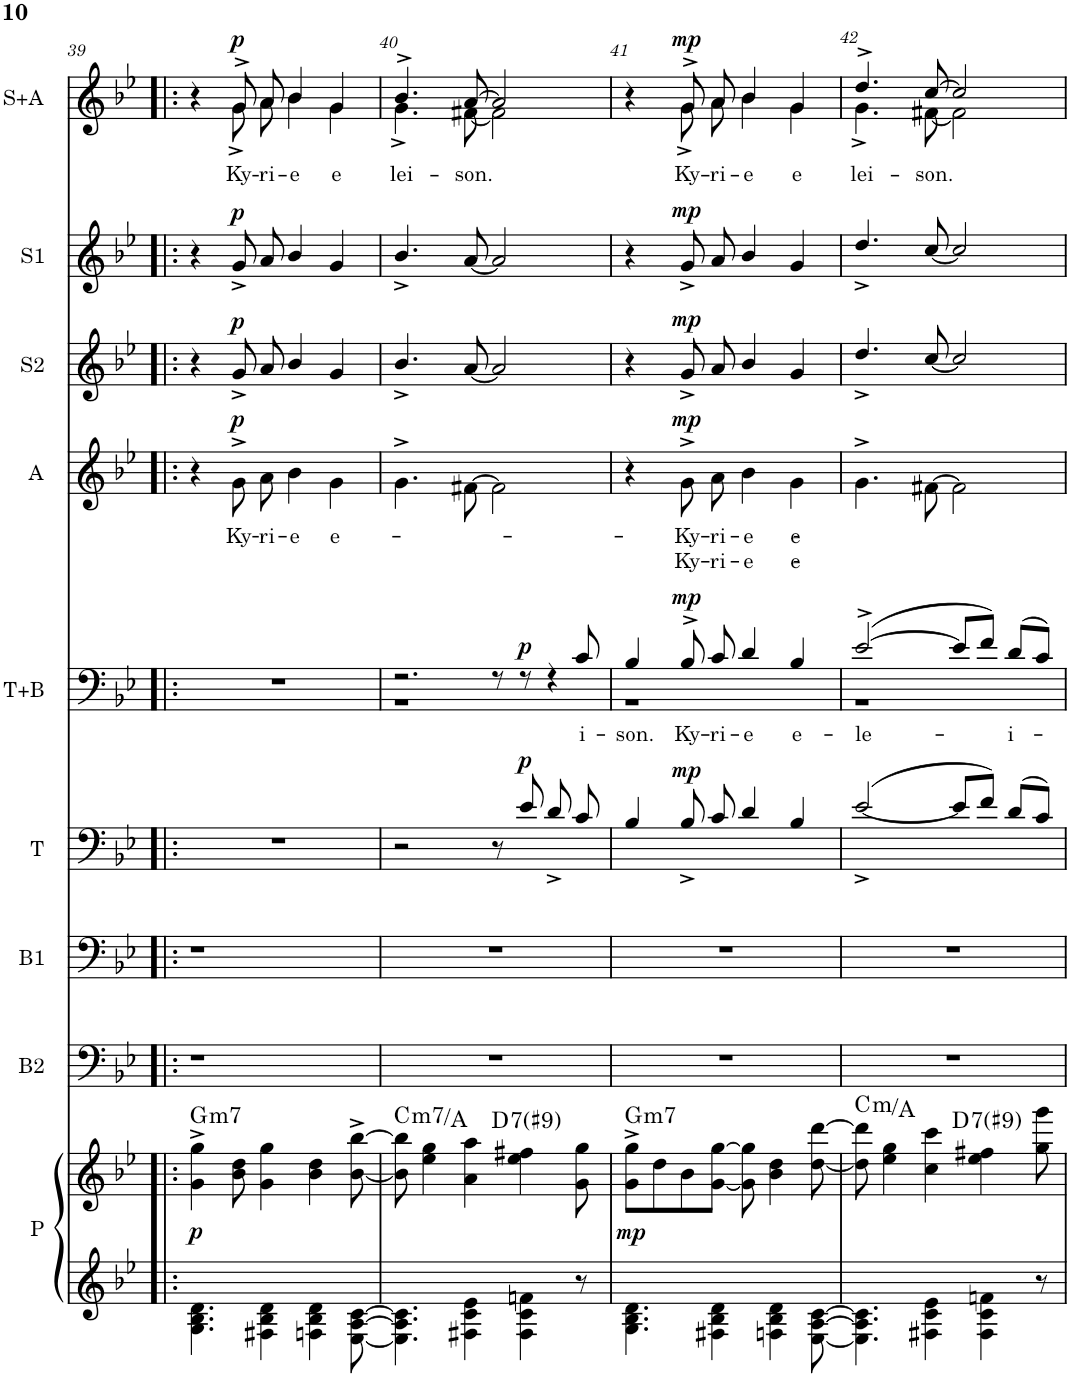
**kern	**kern	**dynam	**harte	**kern	**kern	**kern	**dynam	**kern	**text	**dynam	**kern	**text	**text	**dynam	**kern	**dynam	**kern	**dynam	**kern	**text	**dynam
*part9	*part9	*part9	*part9	*part8	*part7	*part6	*part6	*part5	*part5	*part5	*part4	*part4	*part4	*part4	*part3	*part3	*part2	*part2	*part1	*part1	*part1
*staff10	*staff9	*staff9/10	*	*staff8	*staff7	*staff6	*staff6	*staff5	*staff5	*staff5	*staff4	*staff4	*staff4	*staff4	*staff3	*staff3	*staff2	*staff2	*staff1	*staff1	*staff1
*I"Piano	*	*	*	*I"B2	*I"B1	*I"T	*	*I"T+B	*	*	*I"A	*	*	*	*I"S2	*	*I"S1	*	*I"S+A	*	*
*I'P	*	*	*	*I'B2	*I'B1	*I'T	*	*I'T+B	*	*	*I'A	*	*	*	*I'S2	*	*I'S1	*	*I'S+A	*	*
!!LO:PB:g=z
*clefG2	*clefG2	*	*	*clefF4	*clefF4	*clefF4	*	*clefF4	*	*	*clefG2	*	*	*	*clefG2	*	*clefG2	*	*clefG2	*	*
*k[b-e-]	*k[b-e-]	*	*	*k[b-e-]	*k[b-e-]	*k[b-e-]	*	*k[b-e-]	*	*	*k[b-e-]	*	*	*	*k[b-e-]	*	*k[b-e-]	*	*k[b-e-]	*	*
*M2/2	*M2/2	*	*	*M2/2	*M2/2	*M2/2	*	*M2/2	*	*	*M2/2	*	*	*	*M2/2	*	*M2/2	*	*M2/2	*	*
*met(c|)	*met(c|)	*	*	*met(c|)	*met(c|)	*met(c|)	*	*met(c|)	*	*	*met(c|)	*	*	*	*met(c|)	*	*met(c|)	*	*met(c|)	*	*
=39!|:	=39!|:	=39!|:	=39!|:	=39!|:	=39!|:	=39!|:	=39!|:	=39!|:	=39!|:	=39!|:	=39!|:	=39!|:	=39!|:	=39!|:	=39!|:	=39!|:	=39!|:	=39!|:	=39!|:	=39!|:	=39!|:
*	*	*	*	*	*	*	*	*	*	*	*	*	*	*	*	*	*	*	*^	*	*
!	!	!LO:DY:b	!LO:H:kt=m7	!	!	!	!	!	!	!	!	!	!	!	!	!	!	!	!	!	!	!
4.G\ 4.B-\ 4.d\	4g\^ 4gg\^	p	G:min7	1r	1r	1r	.	1r	.	.	4r	.	.	.	4r	.	4r	.	4r	4ryy	.	.
!	!	!	!	!	!	!	!	!	!	!	!	!LO:LY:b	!	!LO:DY:a	!	!LO:DY:a	!	!LO:DY:a	!	!	!LO:LY:b	!LO:DY:a
.	8b-\ 8dd\	.	.	.	.	.	.	.	.	.	8g^\L	Ky-	.	p	8g^/L	p	8g^/L	p	8g^/L	8g^\L	Ky-	p
!	!	!	!	!	!	!	!	!	!	!	!	!LO:LY:b	!	!	!	!	!	!	!	!	!LO:LY:b	!
4F#X\ 4B-\ 4d\	4g\ 4gg\	.	.	.	.	.	.	.	.	.	8a\J	-ri-	.	.	8a/J	.	8a/J	.	8a/J	8a\J	-ri-	.
!	!	!	!	!	!	!	!	!	!	!	!	!LO:LY:b	!	!	!	!	!	!	!	!	!LO:LY:b	!
.	.	.	.	.	.	.	.	.	.	.	4b-\	-e	.	.	4b-/	.	4b-/	.	4b-/	4b-\	-e	.
4Fn\ 4B-\ 4d\	4b-\ 4dd\	.	.	.	.	.	.	.	.	.	.	.	.	.	.	.	.	.	.	.	.	.
!	!	!	!	!	!	!	!	!	!	!	!	!LO:LY:b	!	!	!	!	!	!	!	!	!LO:LY:b	!
.	.	.	.	.	.	.	.	.	.	.	4g\	e-	.	.	4g/	.	4g/	.	4g/	4g\	e-	.
[8E-\ [8A\ [8c\	[8b-\^ [8bb-\^	.	.	.	.	.	.	.	.	.	.	.	.	.	.	.	.	.	.	.	.	.
=40	=40	=40	=40	=40	=40	=40	=40	=40	=40	=40	=40	=40	=40	=40	=40	=40	=40	=40	=40	=40	=40	=40
!	!	!	!LO:H:kt=m7	!	!	!	!	!LO:N:vis=2.	!	!	!	!	!	!	!	!	!	!	!	!	!LO:LY:b	!
*	*^	*	*	*	*	*	*	*^	*	*	*	*	*	*	*	*	*	*	*	*	*	*
4.E-\] 4.A\] 4.c\]	8b-\] 8bb-\]	2ryy	.	C:min7/6	1r	1r	2r	.	8%5r	1r	.	.	4.g^\	.	.	.	4.b-^/	.	4.b-^/	.	4.b-^/	4.g^\	lei-	.
.	4ee-\ 4gg\	.	.	.	.	.	.	.	.	.	.	.	.	.	.	.	.	.	.	.	.	.	.	.
!	!	!	!	!	!	!	!	!	!	!	!	!	!	!	!	!	!	!	!	!	!	!	!LO:LY:b	!
4F#X\ 4c\ 4e-\	4a\ 4aa\	.	.	.	.	.	.	.	.	.	.	.	[8f#X\	.	.	.	[8a/	.	[8a/	.	[8a/	[8f#X\	-son.	.
!	!	!	!	!LO:H:kt=7	!	!	!	!	!	!	!	!	!	!	!	!	!	!	!	!	!	!	!	!
.	.	2.ryy	.	D:7	.	.	8r	.	.	.	.	.	2f#\]	.	.	.	2a/]	.	2a/]	.	2a/]	2f#\]	.	.
!	!	!	!	!	!	!	!	!LO:DY:a	!	!	!	!LO:DY:a	!	!	!	!	!	!	!	!	!	!	!	!
4F#\ 4c\ 4fn\	4ee-\ 4ff#X\	.	.	.	.	.	8e-/	p	8r	.	.	p	.	.	.	.	.	.	.	.	.	.	.	.
.	.	.	.	.	.	.	8d^/	.	8r	.	.	.	.	.	.	.	.	.	.	.	.	.	.	.
8r	8g\ 8gg\	.	.	.	.	.	8c/	.	4r	.	.	.	.	.	.	.	.	.	.	.	.	.	.	.
4ryy	4ryy	.	.	.	4ryy	4ryy	4ryy	.	.	4ryy	.	.	4ryy	.	.	.	4ryy	.	4ryy	.	4ryy	4ryy	.	.
!	!	!	!	!	!	!	!	!	!	!	!LO:LY:b	!	!	!	!	!	!	!	!	!	!	!	!	!
.	.	.	.	.	.	.	.	.	8c/	.	-i-	.	.	.	.	.	.	.	.	.	.	.	.	.
=41	=41	=41	=41	=41	=41	=41	=41	=41	=41	=41	=41	=41	=41	=41	=41	=41	=41	=41	=41	=41	=41	=41	=41	=41
!	!	!	!LO:DY:b	!LO:H:kt=m7	!	!	!	!	!	!	!LO:LY:b	!	!	!	!	!	!	!	!	!	!	!	!	!
*	*v	*v	*	*	*	*	*	*	*	*	*	*	*	*	*	*	*	*	*	*	*	*	*	*
4.G\ 4.B-\ 4.d\	8g\^ 8gg\^L	mp	G:min7	1r	1r	4B-/	.	4B-/	1r	-son.	.	4r	.	.	.	4r	.	4r	.	4r	4ryy	.	.
.	8dd\	.	.	.	.	.	.	.	.	.	.	.	.	.	.	.	.	.	.	.	.	.	.
!	!	!	!	!	!	!	!LO:DY:a	!	!	!LO:LY:b	!LO:DY:a	!	!LO:LY:b	!LO:LY:b	!LO:DY:a	!	!LO:DY:a	!	!LO:DY:a	!	!	!LO:LY:b	!LO:DY:a
.	8b-\	.	.	.	.	8B-^/	mp	8B-^/	.	Ky-	mp	8g^\L	Ky-	Ky-	mp	8g^/L	mp	8g^/L	mp	8g^/L	8g^\L	Ky-	mp
!	!	!	!	!	!	!	!	!	!	!LO:LY:b	!	!	!LO:LY:b	!LO:LY:b	!	!	!	!	!	!	!	!LO:LY:b	!
4F#X\ 4B-\ 4d\	[8g\ [8gg\J	.	.	.	.	8c/	.	8c/	.	-ri-	.	8a\J	-ri-	-ri-	.	8a/J	.	8a/J	.	8a/J	8a\J	-ri-	.
!	!	!	!	!	!	!	!	!	!	!LO:LY:b	!	!	!LO:LY:b	!LO:LY:b	!	!	!	!	!	!	!	!LO:LY:b	!
.	8g\] 8gg\]	.	.	.	.	4d/	.	4d/	.	-e	.	4b-\	-e	-e	.	4b-/	.	4b-/	.	4b-/	4b-\	-e	.
4Fn\ 4B-\ 4d\	4b-\ 4dd\	.	.	.	.	.	.	.	.	.	.	.	.	.	.	.	.	.	.	.	.	.	.
!	!	!	!	!	!	!	!	!	!	!LO:LY:b	!	!	!LO:LY:b	!LO:LY:b	!	!	!	!	!	!	!	!LO:LY:b	!
.	.	.	.	.	.	4B-/	.	4B-/	.	e-	.	4g\	e-	e-	.	4g/	.	4g/	.	4g/	4g\	e-	.
[8E-\ [8A\ [8c\	[8dd\ [8ddd\	.	.	.	.	.	.	.	.	.	.	.	.	.	.	.	.	.	.	.	.	.	.
=42	=42	=42	=42	=42	=42	=42	=42	=42	=42	=42	=42	=42	=42	=42	=42	=42	=42	=42	=42	=42	=42	=42	=42
!	!	!	!LO:H:kt=m	!	!	!	!	!	!	!LO:LY:b	!	!	!	!	!	!	!	!	!	!	!	!LO:LY:b	!
*	*^	*	*	*	*	*	*	*	*	*	*	*	*	*	*	*	*	*	*	*	*	*	*
4.E-\] 4.A\] 4.c\]	8dd\] 8ddd\]	2ryy	.	C:min/6	1r	1r	(>[2e-^/	.	(>[2e-^/	1r	-le-	.	4.g^\	.	.	.	4.dd^/	.	4.dd^/	.	4.dd^/	4.g^\	lei-	.
.	4ee-\ 4gg\	.	.	.	.	.	.	.	.	.	.	.	.	.	.	.	.	.	.	.	.	.	.	.
!	!	!	!	!	!	!	!	!	!	!	!	!	!	!	!	!	!	!	!	!	!	!	!LO:LY:b	!
4F#X\ 4c\ 4e-\	4cc\ 4ccc\	.	.	.	.	.	.	.	.	.	.	.	[8f#X\	.	.	.	[8cc/	.	[8cc/	.	[8cc/	[8f#X\	-son.	.
!	!	!	!	!LO:H:kt=7	!	!	!	!	!	!	!	!	!	!	!	!	!	!	!	!	!	!	!	!
.	.	2ryy	.	D:7	.	.	8e-/L]	.	8e-/L]	.	.	.	2f#\]	.	.	.	2cc/]	.	2cc/]	.	2cc/]	2f#\]	.	.
4F#\ 4c\ 4fn\	4ee-\ 4ff#X\	.	.	.	.	.	8f/J)	.	8f/J)	.	.	.	.	.	.	.	.	.	.	.	.	.	.	.
!	!	!	!	!	!	!	!	!	!	!	!LO:LY:b	!	!	!	!	!	!	!	!	!	!	!	!	!
.	.	.	.	.	.	.	(>8d/L	.	(>8d/L	.	-i-	.	.	.	.	.	.	.	.	.	.	.	.	.
8r	8gg\ 8ggg\	.	.	.	.	.	8c/J)	.	8c/J)	.	.	.	.	.	.	.	.	.	.	.	.	.	.	.
*	*v	*v	*	*	*	*	*	*	*v	*v	*	*	*	*	*	*	*	*	*	*	*v	*v	*	*
=	=	=	=	=	=	=	=	=	=	=	=	=	=	=	=	=	=	=	=	=	=
*-	*-	*-	*-	*-	*-	*-	*-	*-	*-	*-	*-	*-	*-	*-	*-	*-	*-	*-	*-	*-	*-
